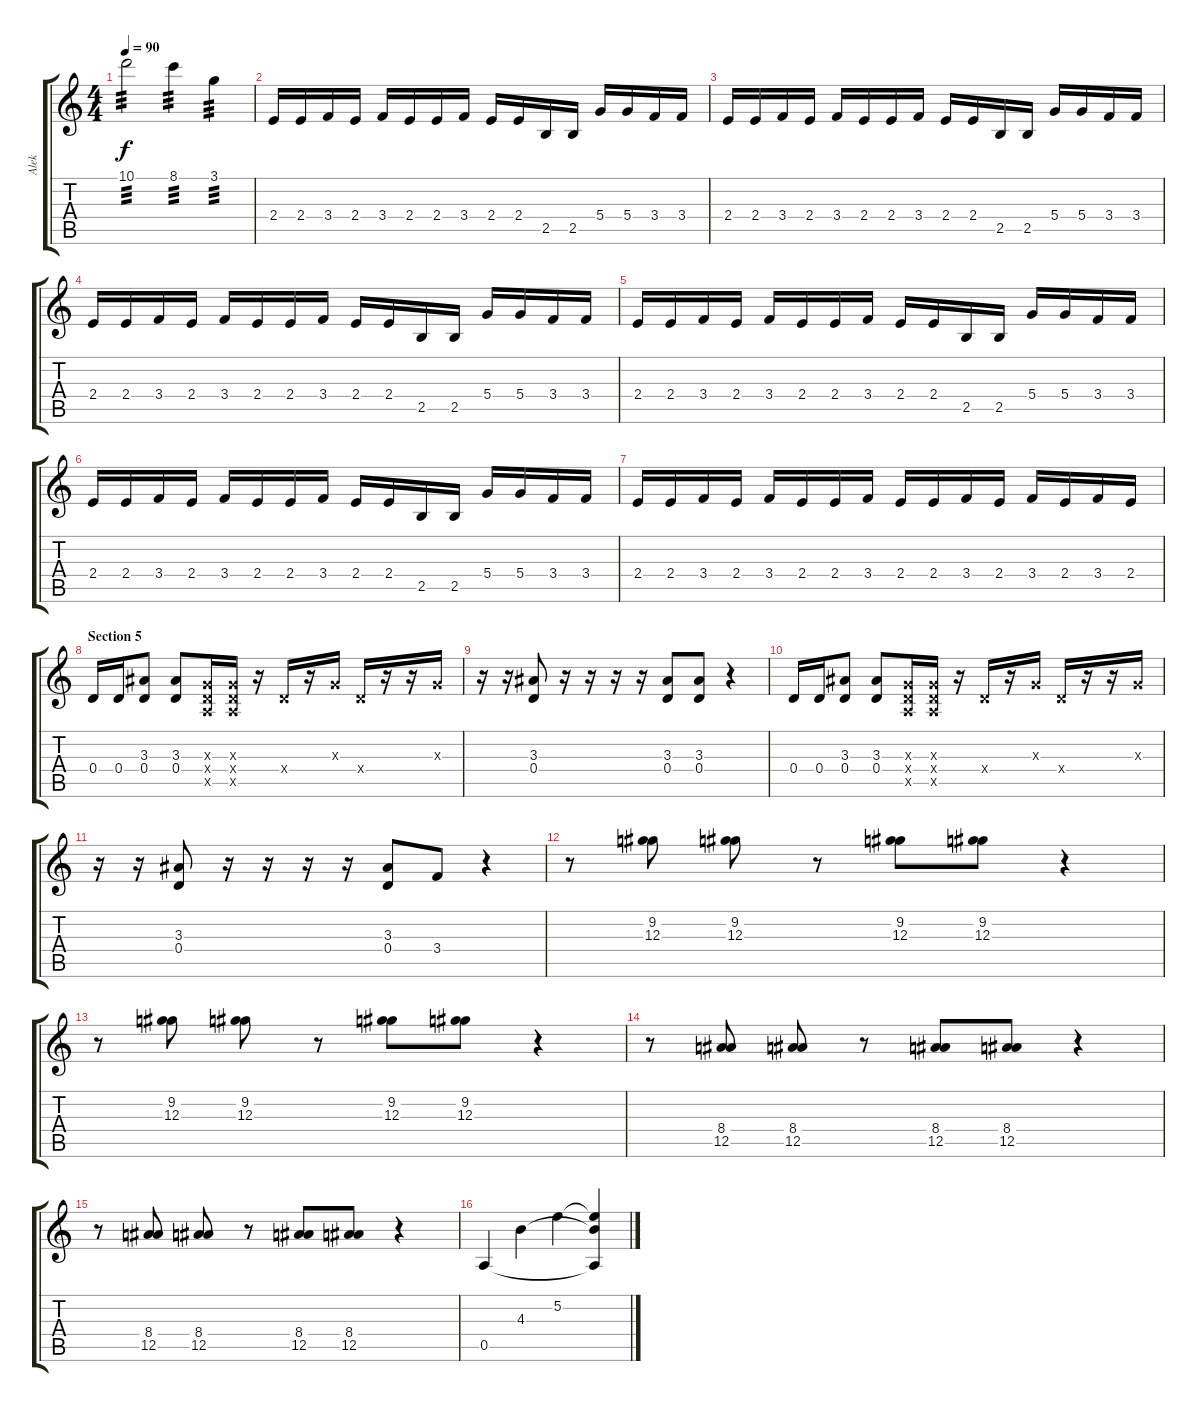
\track ("Alek" "Alek") {instrument distortionguitar}
\staff {score tabs}
\tuning (E4 B3 G3 D3 A2 E2) {hide}
\ts (4 4)
\tempo 90
\clef g2
\ks c
10.1.2{tp 3 dy f} 8.1.4{tp 3} 3.1.4{tp 3} |
2.4.16 2.4.16 3.4.16 2.4.16 3.4.16 2.4.16 2.4.16 3.4.16 2.4.16 2.4.16 2.5.16 2.5.16 5.4.16 5.4.16 3.4.16 3.4.16 |
2.4.16 2.4.16 3.4.16 2.4.16 3.4.16 2.4.16 2.4.16 3.4.16 2.4.16 2.4.16 2.5.16 2.5.16 5.4.16 5.4.16 3.4.16 3.4.16 |
2.4.16 2.4.16 3.4.16 2.4.16 3.4.16 2.4.16 2.4.16 3.4.16 2.4.16 2.4.16 2.5.16 2.5.16 5.4.16 5.4.16 3.4.16 3.4.16 |
2.4.16 2.4.16 3.4.16 2.4.16 3.4.16 2.4.16 2.4.16 3.4.16 2.4.16 2.4.16 2.5.16 2.5.16 5.4.16 5.4.16 3.4.16 3.4.16 |
2.4.16 2.4.16 3.4.16 2.4.16 3.4.16 2.4.16 2.4.16 3.4.16 2.4.16 2.4.16 2.5.16 2.5.16 5.4.16 5.4.16 3.4.16 3.4.16 |
2.4.16 2.4.16 3.4.16 2.4.16 3.4.16 2.4.16 2.4.16 3.4.16 2.4.16 2.4.16 3.4.16 2.4.16 3.4.16 2.4.16 3.4.16 2.4.16 |
\section ("" "Section 5")
0.4.16 0.4.16 (3.3 0.4).8 (3.3 0.4).8 (0.3{x} 0.4{x} 0.5{x}).16 (0.3{x} 0.4{x} 0.5{x}).16 r.16 0.4{x}.16 r.16 0.3{x}.16 0.4{x}.16 r.16 r.16 0.3{x}.16 |
r.16 r.16 (3.3 0.4).8 r.16 r.16 r.16 r.16 (3.3 0.4).8 (3.3 0.4).8 r.4 |
0.4.16 0.4.16 (3.3 0.4).8 (3.3 0.4).8 (0.3{x} 0.4{x} 0.5{x}).16 (0.3{x} 0.4{x} 0.5{x}).16 r.16 0.4{x}.16 r.16 0.3{x}.16 0.4{x}.16 r.16 r.16 0.3{x}.16 |
r.16 r.16 (3.3 0.4).8 r.16 r.16 r.16 r.16 (3.3 0.4).8 3.4.8 r.4 |
r.8 (9.2 12.3).8 (9.2 12.3).8 r.8 (9.2 12.3).8 (9.2 12.3).8 r.4 |
r.8 (9.2 12.3).8 (9.2 12.3).8 r.8 (9.2 12.3).8 (9.2 12.3).8 r.4 |
r.8 (8.4 12.5).8 (8.4 12.5).8 r.8 (8.4 12.5).8 (8.4 12.5).8 r.4 |
r.8 (8.4 12.5).8 (8.4 12.5).8 r.8 (8.4 12.5).8 (8.4 12.5).8 r.4 |
0.5.4 4.3.4 5.2.4 (5.2{t} 4.3{t} 0.5{t}).4
